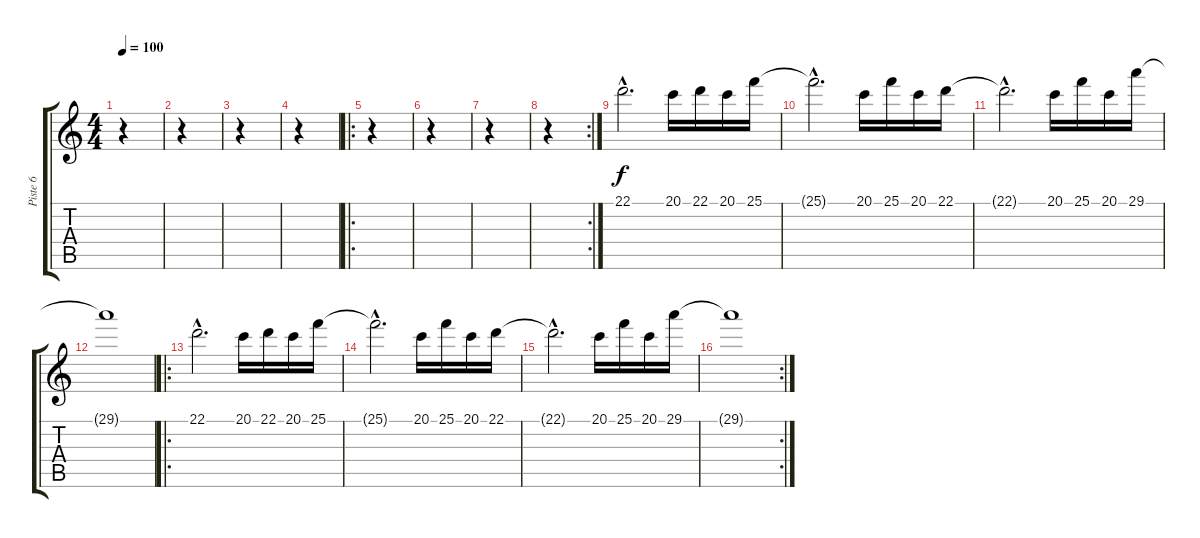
\track ("Piste 6" "Piste 6") {instrument lead1square}
\staff {score tabs}
\tuning (E4 B3 G3 D3 A2 E2) {hide}
\ts (4 4)
\tempo 100
\clef g2
\ks c
r.4{dy f instrument lead1square} |
r.4 |
r.4 |
r.4 |
\ro
r.4 |
r.4 |
r.4 |
\rc 2
r.4 |
22.1{hac}.2{d} 20.1.16 22.1.16 20.1.16 25.1.16 |
25.1{hac t}.2{d} 20.1.16 25.1.16 20.1.16 22.1.16 |
22.1{hac t}.2{d} 20.1.16 25.1.16 20.1.16 29.1.16 |
29.1{t}.1 |
\ro
22.1{hac}.2{d} 20.1.16 22.1.16 20.1.16 25.1.16 |
25.1{hac t}.2{d} 20.1.16 25.1.16 20.1.16 22.1.16 |
22.1{hac t}.2{d} 20.1.16 25.1.16 20.1.16 29.1.16 |
\rc 2
29.1{t}.1
